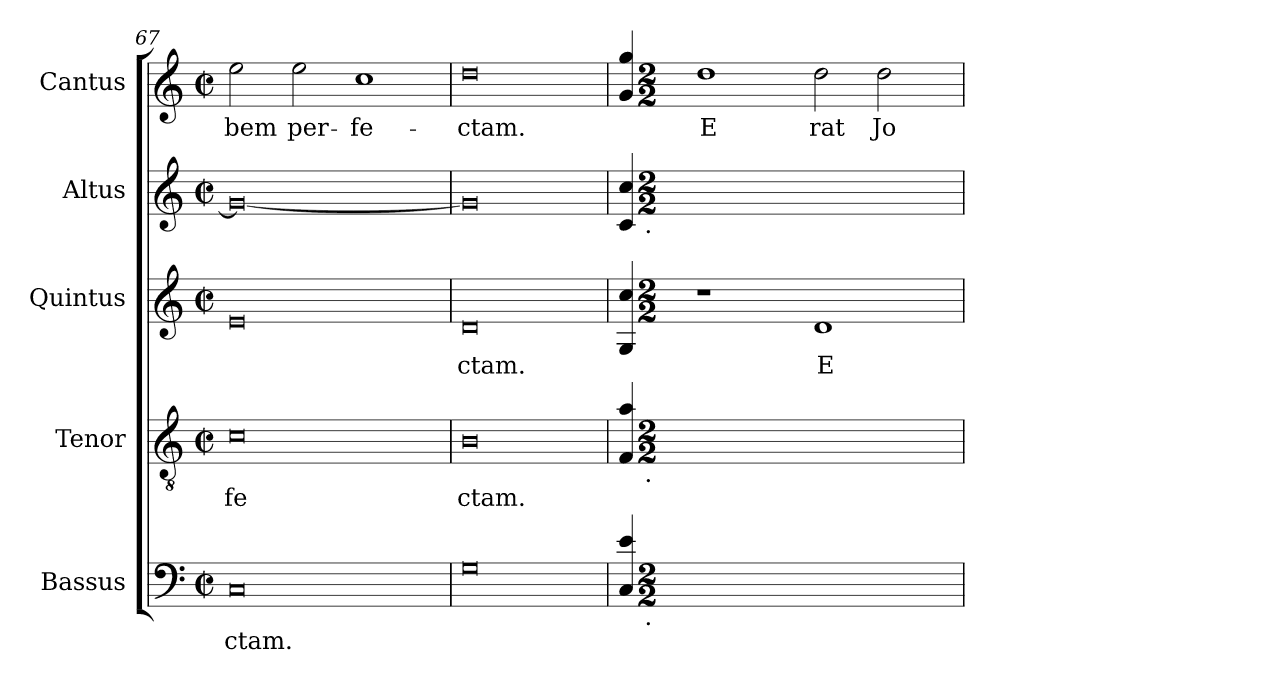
**kern	**text	**kern	**text	**kern	**text	**kern	**kern	**text
*part5	*part5	*part4	*part4	*part3	*part3	*part2	*part1	*part1
*staff5	*staff5	*staff4	*staff4	*staff3	*staff3	*staff2	*staff1	*staff1
*I"Bassus	*	*I"Tenor	*	*I"Quintus	*	*I"Altus	*I"Cantus	*
*clefF4	*	*clefGv2	*	*clefG2	*	*clefG2	*clefG2	*
*M2/2	*	*M2/2	*	*M2/2	*	*M2/2	*M2/2	*
*met(c|)	*	*met(c|)	*	*met(c|)	*	*met(c|)	*met(c|)	*
=67	=67	=67	=67	=67	=67	=67	=67	=67
!	!LO:LY:b	!	!LO:LY:b:cj	!	!	!	!	!LO:LY:b:cj
0C	ctam.	0c	fe	0e	.	0g_<	2ee\	-bem
!	!	!	!	!	!	!	!	!LO:LY:b:cj
.	.	.	.	.	.	.	2ee\	per-
!	!	!	!	!	!	!	!	!LO:LY:b:cj
.	.	.	.	.	.	.	1cc	-fe-
=68	=68	=68	=68	=68	=68	=68	=68	=68
!	!	!	!LO:LY:b:cj	!	!LO:LY:b:cj	!	!	!LO:LY:b:cj
0G	.	0B	ctam.	0d	ctam.	0g]	0dd	-ctam.
!!LO:PB:g=z
=69	=69!	=69	=69!	=69	=69!	=69	=69!	=69!
*^	*	*^	*	*	*	*^	*	*
4e/ 4C/	16..ryy	.	4a/ 4F/	16..ryy	.	4cc/ 4G/	.	4cc/ 4c/	16..ryy	4gg/ 4g/	.
!	!	!	!	!	!	!	!	!	!LO:TX:b:t=.	!	!
!	!	!	!	!LO:TX:b:t=.	!	!	!	!	!	!	!
!	!LO:TX:b:t=.	!	!	!	!	!	!	!	!	!	!
.	1ryy	.	.	1ryy	.	.	.	.	1ryy	.	.
*M2/2	*	*	*M2/2	*	*	*M2/2	*	*M2/2	*	*M2/2	*
*met(c|)	*	*	*met(c|)	*	*	*met(c|)	*	*met(c|)	*	*met(c|)	*
!	!	!	!	!	!	!	!	!	!	!	!LO:LY:b:cj
0ryy	.	.	0ryy	.	.	1r	.	0ryy	.	1dd	E
.	1ryy	.	.	1ryy	.	.	.	.	1ryy	.	.
!	!	!	!	!	!	!	!LO:LY:b:cj	!	!	!	!LO:LY:b:cj
.	.	.	.	.	.	1d	E	.	.	2dd\	rat
!	!	!	!	!	!	!	!	!	!	!	!LO:LY:b:cj
.	.	.	.	.	.	.	.	.	.	2dd\	Jo
.	8ryy	.	.	8ryy	.	.	.	.	8ryy	.	.
.	64ryy	.	.	64ryy	.	.	.	.	64ryy	.	.
*v	*v	*	*	*	*	*	*	*v	*v	*	*
*	*	*v	*v	*	*	*	*	*	*
=	=	=	=	=	=	=	=	=
*-	*-	*-	*-	*-	*-	*-	*-	*-
